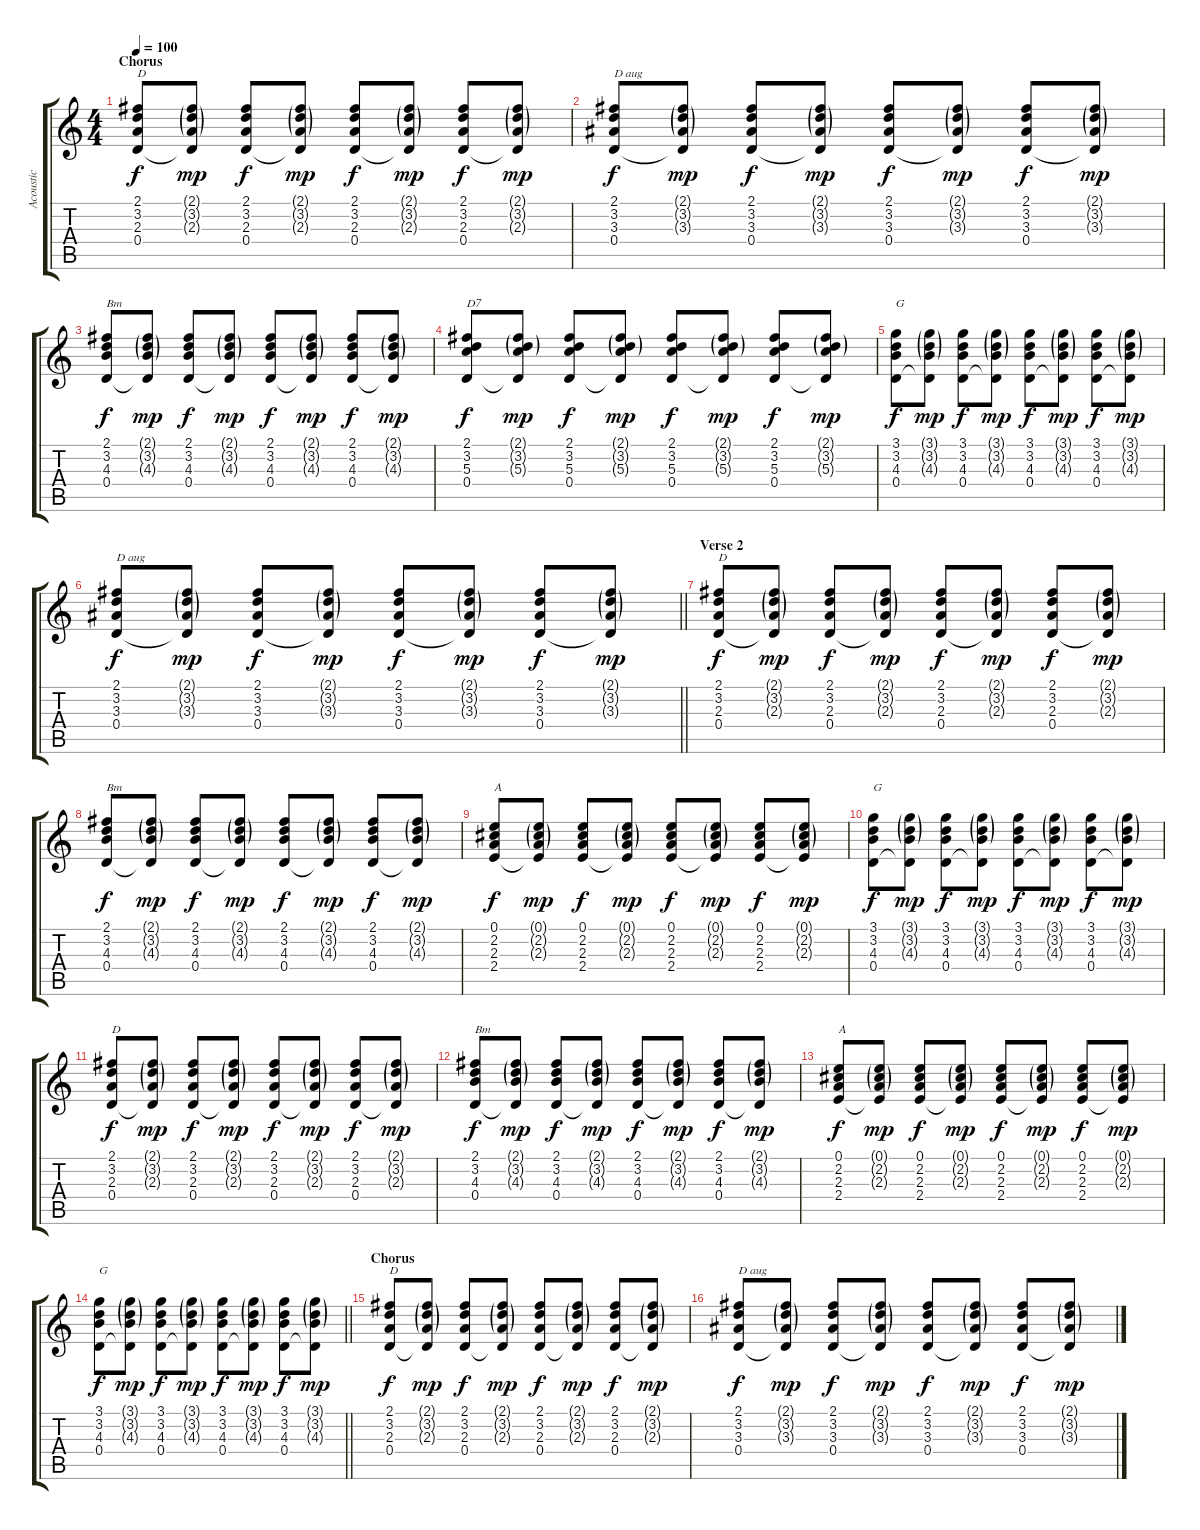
\track ("Acoustic" "Acoustic") {instrument acousticguitarsteel}
\staff {score tabs}
\tuning (E4 B3 G3 D3 A2 E2) {hide}
\ts (4 4)
\section ("" "Chorus")
\tempo 100
\clef g2
\ks c
(2.1 3.2 2.3 0.4).8{txt "D" dy f} (2.1{g} 3.2{g} 2.3{g} 0.4{t}).8{dy mp} (2.1 3.2 2.3 0.4).8{dy f} (2.1{g} 3.2{g} 2.3{g} 0.4{t}).8{dy mp} (2.1 3.2 2.3 0.4).8{dy f} (2.1{g} 3.2{g} 2.3{g} 0.4{t}).8{dy mp} (2.1 3.2 2.3 0.4).8{dy f} (2.1{g} 3.2{g} 2.3{g} 0.4{t}).8{dy mp} |
(2.1 3.2 3.3 0.4).8{txt "D aug" dy f} (2.1{g} 3.2{g} 3.3{g} 0.4{t}).8{dy mp} (2.1 3.2 3.3 0.4).8{dy f} (2.1{g} 3.2{g} 3.3{g} 0.4{t}).8{dy mp} (2.1 3.2 3.3 0.4).8{dy f} (2.1{g} 3.2{g} 3.3{g} 0.4{t}).8{dy mp} (2.1 3.2 3.3 0.4).8{dy f} (2.1{g} 3.2{g} 3.3{g} 0.4{t}).8{dy mp} |
(2.1 3.2 4.3 0.4).8{txt "Bm" dy f} (2.1{g} 3.2{g} 4.3{g} 0.4{t}).8{dy mp} (2.1 3.2 4.3 0.4).8{dy f} (2.1{g} 3.2{g} 4.3{g} 0.4{t}).8{dy mp} (2.1 3.2 4.3 0.4).8{dy f} (2.1{g} 3.2{g} 4.3{g} 0.4{t}).8{dy mp} (2.1 3.2 4.3 0.4).8{dy f} (2.1{g} 3.2{g} 4.3{g} 0.4{t}).8{dy mp} |
(2.1 3.2 5.3 0.4).8{txt "D7" dy f} (2.1{g} 3.2{g} 5.3{g} 0.4{t}).8{dy mp} (2.1 3.2 5.3 0.4).8{dy f} (2.1{g} 3.2{g} 5.3{g} 0.4{t}).8{dy mp} (2.1 3.2 5.3 0.4).8{dy f} (2.1{g} 3.2{g} 5.3{g} 0.4{t}).8{dy mp} (2.1 3.2 5.3 0.4).8{dy f} (2.1{g} 3.2{g} 5.3{g} 0.4{t}).8{dy mp} |
(3.1 3.2 4.3 0.4).8{txt "G" dy f} (3.1{g} 3.2{g} 4.3{g} 0.4{t}).8{dy mp} (3.1 3.2 4.3 0.4).8{dy f} (3.1{g} 3.2{g} 4.3{g} 0.4{t}).8{dy mp} (3.1 3.2 4.3 0.4).8{dy f} (3.1{g} 3.2{g} 4.3{g} 0.4{t}).8{dy mp} (3.1 3.2 4.3 0.4).8{dy f} (3.1{g} 3.2{g} 4.3{g} 0.4{t}).8{dy mp} |
\barLineRight lightlight
(2.1 3.2 3.3 0.4).8{txt "D aug" dy f} (2.1{g} 3.2{g} 3.3{g} 0.4{t}).8{dy mp} (2.1 3.2 3.3 0.4).8{dy f} (2.1{g} 3.2{g} 3.3{g} 0.4{t}).8{dy mp} (2.1 3.2 3.3 0.4).8{dy f} (2.1{g} 3.2{g} 3.3{g} 0.4{t}).8{dy mp} (2.1 3.2 3.3 0.4).8{dy f} (2.1{g} 3.2{g} 3.3{g} 0.4{t}).8{dy mp} |
\section ("" "Verse 2")
(2.1 3.2 2.3 0.4).8{txt "D" dy f} (2.1{g} 3.2{g} 2.3{g} 0.4{t}).8{dy mp} (2.1 3.2 2.3 0.4).8{dy f} (2.1{g} 3.2{g} 2.3{g} 0.4{t}).8{dy mp} (2.1 3.2 2.3 0.4).8{dy f} (2.1{g} 3.2{g} 2.3{g} 0.4{t}).8{dy mp} (2.1 3.2 2.3 0.4).8{dy f} (2.1{g} 3.2{g} 2.3{g} 0.4{t}).8{dy mp} |
(2.1 3.2 4.3 0.4).8{txt "Bm" dy f} (2.1{g} 3.2{g} 4.3{g} 0.4{t}).8{dy mp} (2.1 3.2 4.3 0.4).8{dy f} (2.1{g} 3.2{g} 4.3{g} 0.4{t}).8{dy mp} (2.1 3.2 4.3 0.4).8{dy f} (2.1{g} 3.2{g} 4.3{g} 0.4{t}).8{dy mp} (2.1 3.2 4.3 0.4).8{dy f} (2.1{g} 3.2{g} 4.3{g} 0.4{t}).8{dy mp} |
(0.1 2.2 2.3 2.4).8{txt "A" dy f} (0.1{g} 2.2{g} 2.3{g} 2.4{t}).8{dy mp} (0.1 2.2 2.3 2.4).8{dy f} (0.1{g} 2.2{g} 2.3{g} 2.4{t}).8{dy mp} (0.1 2.2 2.3 2.4).8{dy f} (0.1{g} 2.2{g} 2.3{g} 2.4{t}).8{dy mp} (0.1 2.2 2.3 2.4).8{dy f} (0.1{g} 2.2{g} 2.3{g} 2.4{t}).8{dy mp} |
(3.1 3.2 4.3 0.4).8{txt "G" dy f} (3.1{g} 3.2{g} 4.3{g} 0.4{t}).8{dy mp} (3.1 3.2 4.3 0.4).8{dy f} (3.1{g} 3.2{g} 4.3{g} 0.4{t}).8{dy mp} (3.1 3.2 4.3 0.4).8{dy f} (3.1{g} 3.2{g} 4.3{g} 0.4{t}).8{dy mp} (3.1 3.2 4.3 0.4).8{dy f} (3.1{g} 3.2{g} 4.3{g} 0.4{t}).8{dy mp} |
(2.1 3.2 2.3 0.4).8{txt "D" dy f} (2.1{g} 3.2{g} 2.3{g} 0.4{t}).8{dy mp} (2.1 3.2 2.3 0.4).8{dy f} (2.1{g} 3.2{g} 2.3{g} 0.4{t}).8{dy mp} (2.1 3.2 2.3 0.4).8{dy f} (2.1{g} 3.2{g} 2.3{g} 0.4{t}).8{dy mp} (2.1 3.2 2.3 0.4).8{dy f} (2.1{g} 3.2{g} 2.3{g} 0.4{t}).8{dy mp} |
(2.1 3.2 4.3 0.4).8{txt "Bm" dy f} (2.1{g} 3.2{g} 4.3{g} 0.4{t}).8{dy mp} (2.1 3.2 4.3 0.4).8{dy f} (2.1{g} 3.2{g} 4.3{g} 0.4{t}).8{dy mp} (2.1 3.2 4.3 0.4).8{dy f} (2.1{g} 3.2{g} 4.3{g} 0.4{t}).8{dy mp} (2.1 3.2 4.3 0.4).8{dy f} (2.1{g} 3.2{g} 4.3{g} 0.4{t}).8{dy mp} |
(0.1 2.2 2.3 2.4).8{txt "A" dy f} (0.1{g} 2.2{g} 2.3{g} 2.4{t}).8{dy mp} (0.1 2.2 2.3 2.4).8{dy f} (0.1{g} 2.2{g} 2.3{g} 2.4{t}).8{dy mp} (0.1 2.2 2.3 2.4).8{dy f} (0.1{g} 2.2{g} 2.3{g} 2.4{t}).8{dy mp} (0.1 2.2 2.3 2.4).8{dy f} (0.1{g} 2.2{g} 2.3{g} 2.4{t}).8{dy mp} |
\barLineRight lightlight
(3.1 3.2 4.3 0.4).8{txt "G" dy f} (3.1{g} 3.2{g} 4.3{g} 0.4{t}).8{dy mp} (3.1 3.2 4.3 0.4).8{dy f} (3.1{g} 3.2{g} 4.3{g} 0.4{t}).8{dy mp} (3.1 3.2 4.3 0.4).8{dy f} (3.1{g} 3.2{g} 4.3{g} 0.4{t}).8{dy mp} (3.1 3.2 4.3 0.4).8{dy f} (3.1{g} 3.2{g} 4.3{g} 0.4{t}).8{dy mp} |
\section ("" "Chorus")
(2.1 3.2 2.3 0.4).8{txt "D" dy f} (2.1{g} 3.2{g} 2.3{g} 0.4{t}).8{dy mp} (2.1 3.2 2.3 0.4).8{dy f} (2.1{g} 3.2{g} 2.3{g} 0.4{t}).8{dy mp} (2.1 3.2 2.3 0.4).8{dy f} (2.1{g} 3.2{g} 2.3{g} 0.4{t}).8{dy mp} (2.1 3.2 2.3 0.4).8{dy f} (2.1{g} 3.2{g} 2.3{g} 0.4{t}).8{dy mp} |
(2.1 3.2 3.3 0.4).8{txt "D aug" dy f} (2.1{g} 3.2{g} 3.3{g} 0.4{t}).8{dy mp} (2.1 3.2 3.3 0.4).8{dy f} (2.1{g} 3.2{g} 3.3{g} 0.4{t}).8{dy mp} (2.1 3.2 3.3 0.4).8{dy f} (2.1{g} 3.2{g} 3.3{g} 0.4{t}).8{dy mp} (2.1 3.2 3.3 0.4).8{dy f} (2.1{g} 3.2{g} 3.3{g} 0.4{t}).8{dy mp}
